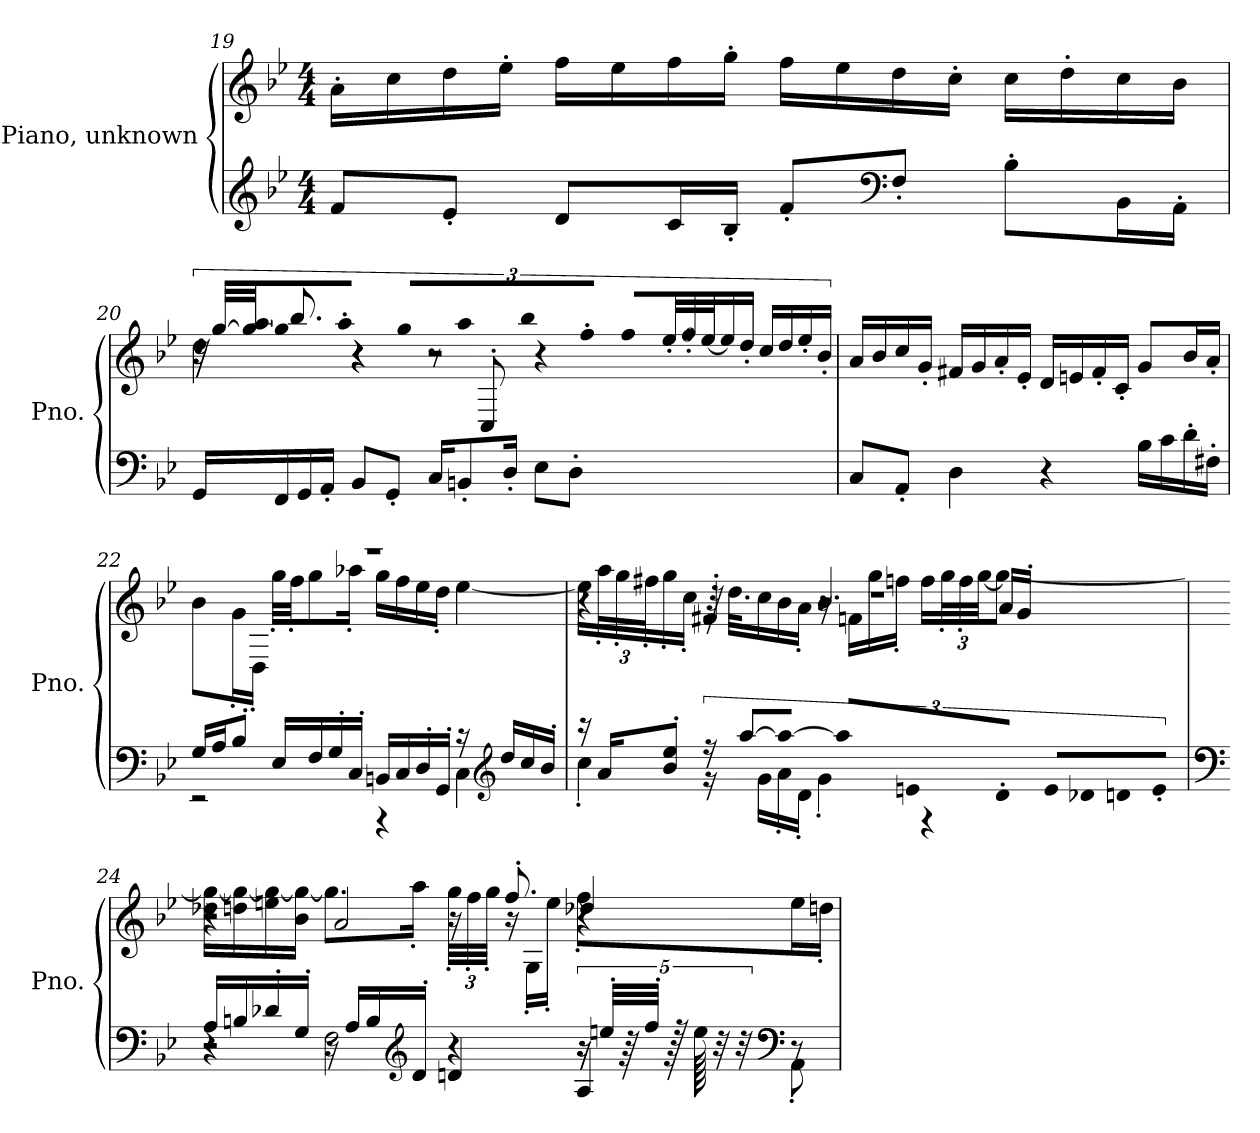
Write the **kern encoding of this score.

**kern	**kern
*part1	*part1
*staff2	*staff1
*I"Piano, unknown	*
*I'Pno.	*
*clefG2	*clefG2
*k[b-e-]	*k[b-e-]
*M4/4	*M4/4
=19	=19
8f/L	16a'\LL
.	16cc\
8e-'/J	16dd\
.	16ee-'\JJ
8d/L	16ff\LL
.	16ee-\
16c/L	16ff\
16B-'/JJ	16gg'\JJ
8f'/L	16ff\LL
.	16ee-\
*clefF4	*
8F'/J	16dd\
.	16cc'\JJ
8B-'\L	16cc\LL
.	16dd'\
16BB-\L	16cc\
16AA'\JJ	16b-\JJ
!!LO:LB:g=z
=20	=20
*	*^
*	*	*^
16GG/LL	48r	4dd\	16r
.	[48gg/LLL	.	.
.	48gg/_ 48aa/JJ	.	.
16FF/	8gg/]	.	8.bb-'/
16GG/	.	.	.
16AA'/JJ	16aa'/Jk	.	.
8BB-/L	16gg/LL	4r	4r
.	16aa/	.	.
8GG'/J	16bb-/	.	.
.	16ff'/JJ	.	.
16C/KL	16ff/LL	2r	8r
*	*Xbrackettup	*	*
8BBn'/	48ee-'/L	.	.
.	48ff'/	.	.
.	[48ee-/J	.	.
.	16ee-/]	.	8C'/
16D'/Jk	16dd'/JJ	.	.
8E-\L	16cc/LL	.	4r
.	16dd/	.	.
8D'\J	16ee-'/	.	.
.	16b-'/JJ	.	.
*	*v	*v	*v
=21	=21
8C/L	16a/LL
.	16b-/
8AA'/J	16cc/
.	16g'/JJ
4D\	16f#X/LL
.	16g/
.	16a'/
.	16e-'/JJ
4r	16d/LL
.	16en/
.	16f#'/
.	16c'/JJ
16B-\LL	8g/L
16c\	.
16d'\	16b-/L
16F#X'\JJ	16a'/JJ
!!LO:LB:g=z
=22	=22
*^	*^
16G/LL	2r	1r	8b-\L
16A/J	.	.	.
8B-'/J	.	.	16g'\L
.	.	.	16D'\JJ
16E-/LL	.	.	32gg'\LLL
.	.	.	32ff'\JJ
16F/	.	.	8gg\
16G'/	.	.	.
16C'/JJ	.	.	16aa-X'\Jk
16BBn/LL	4r	.	16gg\LL
16C/	.	.	16ff\
16D'/	.	.	16ee-\
16GG'/JJ	.	.	16dd'\JJ
16r	4C\	.	[4ee-\
*clefG2	*	*	*
16dd/LL	.	.	.
16cc/	.	.	.
16b-'/JJ	.	.	.
!!LO:PB:g=z
=23	=23	=23	=23
*	*	*	*^
16r	4cc'\	1r	16ee-\LL]	4r
16a/KL	.	.	48aa'\L	.
.	.	.	48gg'\	.
.	.	.	48ff#X'\J	.
8b-/' 8ee-/'J	.	.	16gg'\	.
.	.	.	16cc'\JJ	.
24r	16r	.	64r	4f#X'/
.	.	.	32.dd\KLL	.
[12aa/L	.	.	.	.
.	16g\LL	.	16cc\	.
8aa/J_	16a'\	.	16b-\	.
.	16d'\JJ	.	16a'\JJ	.
8aa/L]	4g'\	.	16r	4.b-/
.	.	.	16fn\LL	.
16en/L	.	.	16gg\	.
16d'/JJ	.	.	16ffn'\JJ	.
16e/LL	4r	.	16ff\LL	.
16d-X/	.	.	48gg'\L	.
.	.	.	48ff'\	.
.	.	.	[48gg\JJ	.
16dn/	.	.	8gg\J_	16a/LL
16e'/JJ	.	.	.	16g'/JJ
*v	*v	*	*	*
!!LO:LB:g=z	!!	!!
=24	=24	=24	=24
*clefF4	*	*	*
*^	*	*	*
*	*^	*	*	*
16A/LL	4r	2r	2r	16dd-X\ 16gg\_LL	4r
16Bn/	.	.	.	16ddn\ 16gg\_	.
16d-X'/	.	.	.	16een\ 16gg\_	.
16G'/JJ	.	.	.	16b-\ 16gg\_JJ	.
16r	2F\	.	.	8.gg\L]	2a/
16A/LL	.	.	.	.	.
16B/	.	.	.	.	.
*clefG2	*	*	*	*	*
16d-'/JJ	.	.	.	16aa'\Jk	.
4dn/	.	4r	16r	48gg'\LLL	.
.	.	.	.	48ff'\	.
.	.	.	.	48gg'\JJJ	.
.	.	.	8.ff'/	16r	.
.	.	.	.	16G'\LL	.
.	.	.	.	16ee'\JJ	.
20r	16r	4A/	4r	8ff'\L	4dd-X/
40een'/LLL	.	.	.	.	.
.	64r	.	.	.	.
40ff'/JJJ	.	.	.	.	.
.	128r	.	.	.	.
.	128ee\	.	.	.	.
.	32r	.	.	.	.
40r	.	.	.	.	.
*clefF4	*	*	*	*	*
8r	8AA'\	.	.	16ee\L	.
.	.	.	.	16ddn'\JJ	.
*v	*v	*v	*	*	*
*	*v	*v	*v
=	=
*-	*-
